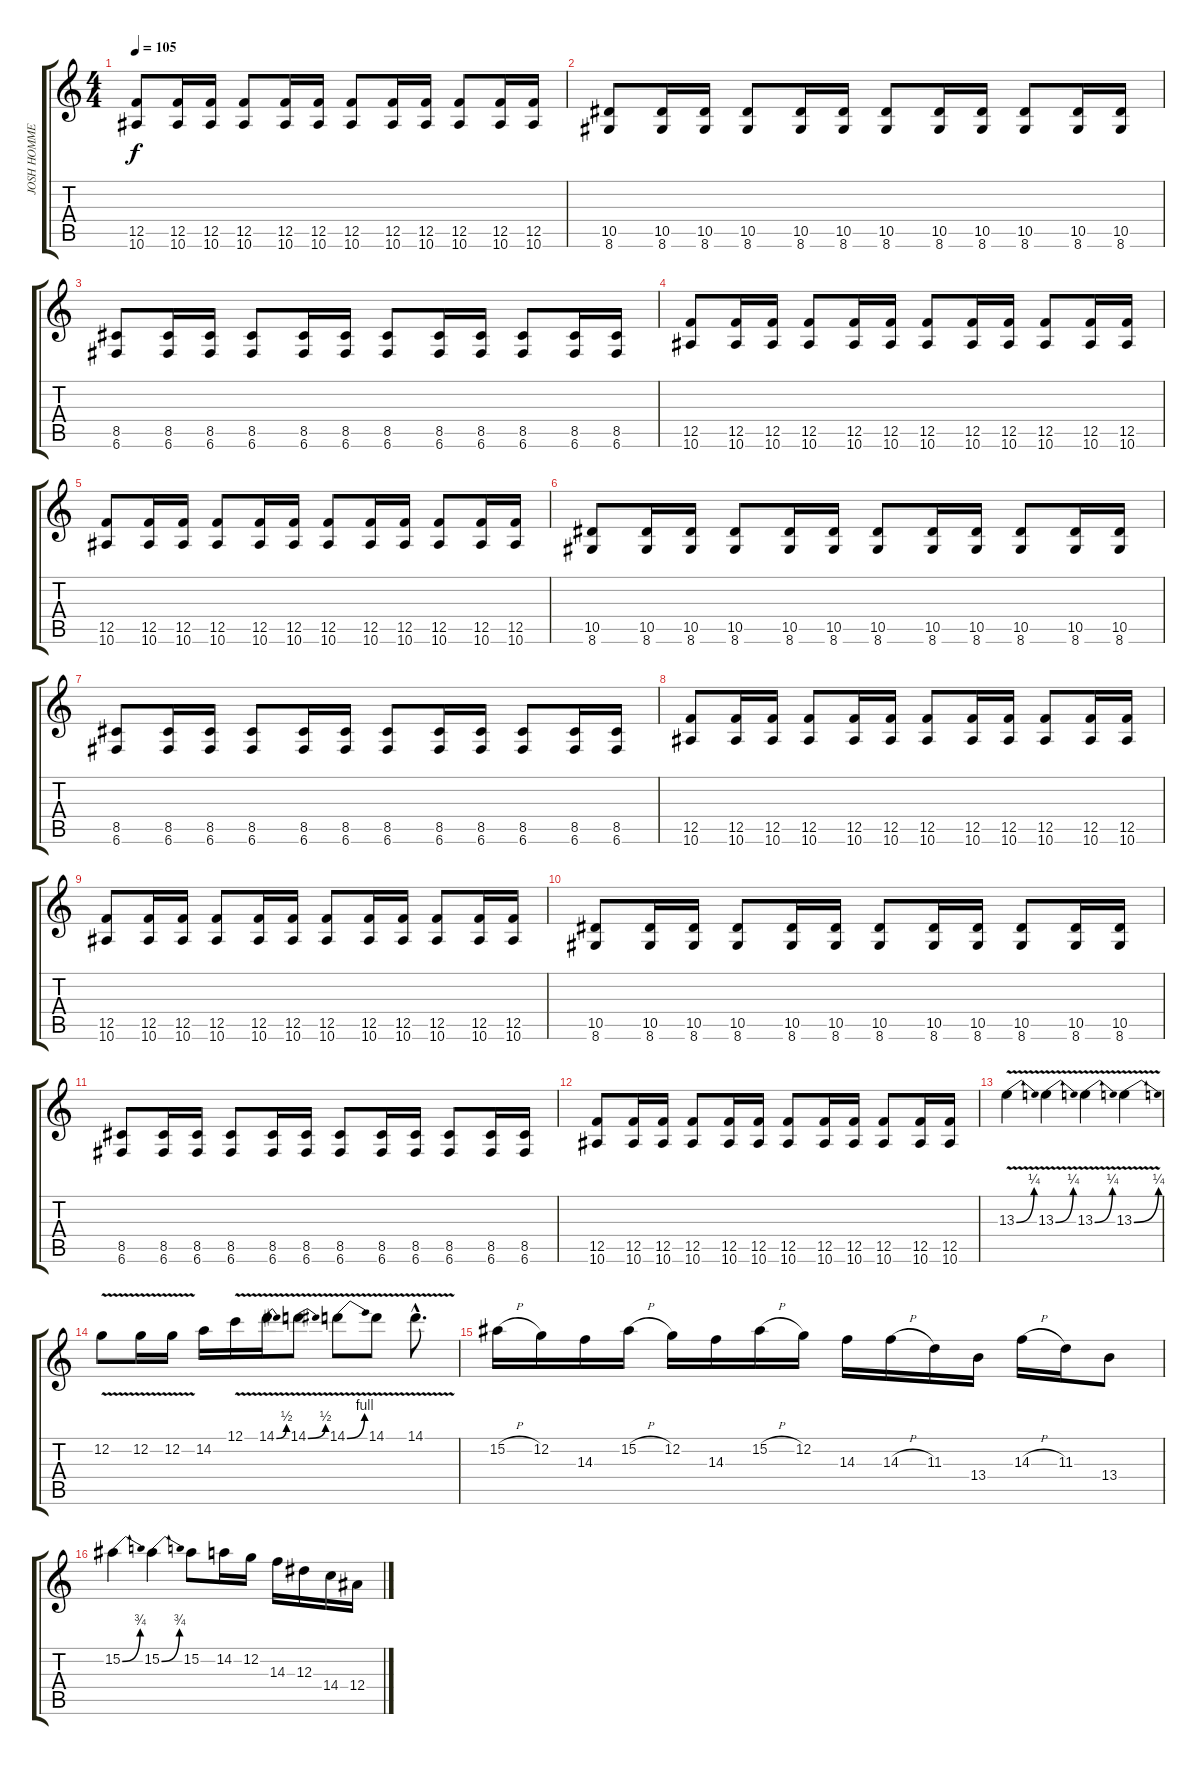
\track ("JOSH HOMME -  GUITAR" "JOSH HOMME") {instrument overdrivenguitar}
\staff {score tabs}
\tuning (C4 G3 Eb3 Bb2 F2 C2) {hide}
\ts (4 4)
\tempo 105
\clef g2
\ks c
(12.5 10.6).8{dy f} (12.5 10.6).16 (12.5 10.6).16 (12.5 10.6).8 (12.5 10.6).16 (12.5 10.6).16 (12.5 10.6).8 (12.5 10.6).16 (12.5 10.6).16 (12.5 10.6).8 (12.5 10.6).16 (12.5 10.6).16 |
(10.5 8.6).8 (10.5 8.6).16 (10.5 8.6).16 (10.5 8.6).8 (10.5 8.6).16 (10.5 8.6).16 (10.5 8.6).8 (10.5 8.6).16 (10.5 8.6).16 (10.5 8.6).8 (10.5 8.6).16 (10.5 8.6).16 |
(8.5 6.6).8 (8.5 6.6).16 (8.5 6.6).16 (8.5 6.6).8 (8.5 6.6).16 (8.5 6.6).16 (8.5 6.6).8 (8.5 6.6).16 (8.5 6.6).16 (8.5 6.6).8 (8.5 6.6).16 (8.5 6.6).16 |
(12.5 10.6).8 (12.5 10.6).16 (12.5 10.6).16 (12.5 10.6).8 (12.5 10.6).16 (12.5 10.6).16 (12.5 10.6).8 (12.5 10.6).16 (12.5 10.6).16 (12.5 10.6).8 (12.5 10.6).16 (12.5 10.6).16 |
(12.5 10.6).8 (12.5 10.6).16 (12.5 10.6).16 (12.5 10.6).8 (12.5 10.6).16 (12.5 10.6).16 (12.5 10.6).8 (12.5 10.6).16 (12.5 10.6).16 (12.5 10.6).8 (12.5 10.6).16 (12.5 10.6).16 |
(10.5 8.6).8 (10.5 8.6).16 (10.5 8.6).16 (10.5 8.6).8 (10.5 8.6).16 (10.5 8.6).16 (10.5 8.6).8 (10.5 8.6).16 (10.5 8.6).16 (10.5 8.6).8 (10.5 8.6).16 (10.5 8.6).16 |
(8.5 6.6).8 (8.5 6.6).16 (8.5 6.6).16 (8.5 6.6).8 (8.5 6.6).16 (8.5 6.6).16 (8.5 6.6).8 (8.5 6.6).16 (8.5 6.6).16 (8.5 6.6).8 (8.5 6.6).16 (8.5 6.6).16 |
(12.5 10.6).8 (12.5 10.6).16 (12.5 10.6).16 (12.5 10.6).8 (12.5 10.6).16 (12.5 10.6).16 (12.5 10.6).8 (12.5 10.6).16 (12.5 10.6).16 (12.5 10.6).8 (12.5 10.6).16 (12.5 10.6).16 |
(12.5 10.6).8 (12.5 10.6).16 (12.5 10.6).16 (12.5 10.6).8 (12.5 10.6).16 (12.5 10.6).16 (12.5 10.6).8 (12.5 10.6).16 (12.5 10.6).16 (12.5 10.6).8 (12.5 10.6).16 (12.5 10.6).16 |
(10.5 8.6).8 (10.5 8.6).16 (10.5 8.6).16 (10.5 8.6).8 (10.5 8.6).16 (10.5 8.6).16 (10.5 8.6).8 (10.5 8.6).16 (10.5 8.6).16 (10.5 8.6).8 (10.5 8.6).16 (10.5 8.6).16 |
(8.5 6.6).8 (8.5 6.6).16 (8.5 6.6).16 (8.5 6.6).8 (8.5 6.6).16 (8.5 6.6).16 (8.5 6.6).8 (8.5 6.6).16 (8.5 6.6).16 (8.5 6.6).8 (8.5 6.6).16 (8.5 6.6).16 |
(12.5 10.6).8 (12.5 10.6).16 (12.5 10.6).16 (12.5 10.6).8 (12.5 10.6).16 (12.5 10.6).16 (12.5 10.6).8 (12.5 10.6).16 (12.5 10.6).16 (12.5 10.6).8 (12.5 10.6).16 (12.5 10.6).16 |
13.3{be (bend 0 0 60 1) v}.4 13.3{be (bend 0 0 60 1) v}.4 13.3{be (bend 0 0 60 1) v}.4 13.3{be (bend 0 0 60 1) v}.4 |
12.2{v}.8 12.2{v}.16 12.2{v}.16 14.2.16 12.1{v}.16 14.1{be (bend 0 0 60 2) v}.16 14.1{be (bend 0 0 60 2) v}.8 14.1{be (bend 0 0 60 4) v}.8 14.1{v}.8 14.1{v hac}.8{d} |
15.2{h}.16 12.2.16 14.3.16 15.2{h}.16 12.2.16 14.3.16 15.2{h}.16 12.2.16 14.3.16 14.3{h}.16 11.3.16 13.4.16 14.3{h}.16 11.3.16 13.4.8 |
15.2{be (bend 0 0 60 3)}.4 15.2{be (bend 0 0 60 3)}.4 15.2.8 14.2.16 12.2.16 14.3.16 12.3.16 14.4.16 12.4.16
